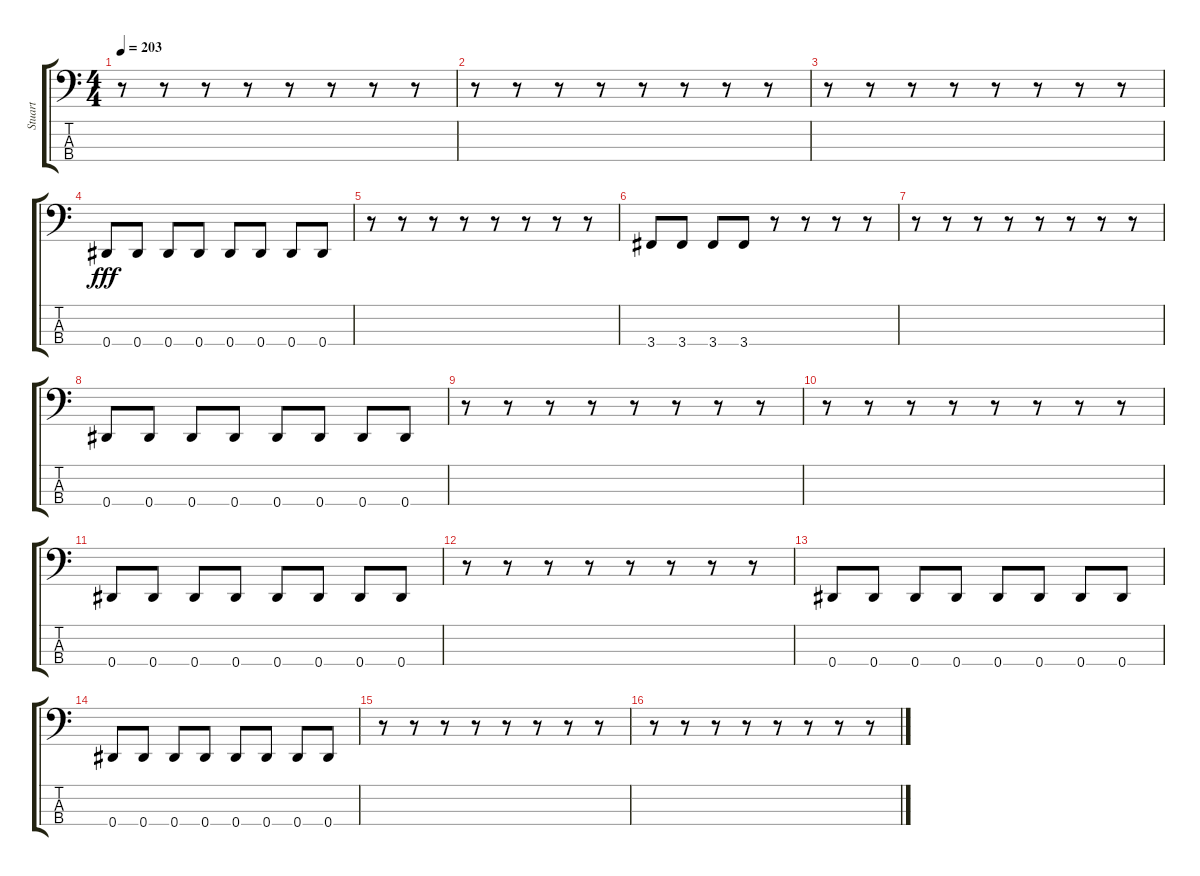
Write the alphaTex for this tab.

\track ("Stuart" "Stuart") {instrument electricbassfinger}
\staff {score tabs}
\tuning (Gb2 Db2 Ab1 Eb1) {hide}
\ts (4 4)
\tempo 203
\clef f4
\ks c
r.8{dy fff} r.8 r.8 r.8 r.8 r.8 r.8 r.8 |
r.8 r.8 r.8 r.8 r.8 r.8 r.8 r.8 |
r.8 r.8 r.8 r.8 r.8 r.8 r.8 r.8 |
0.4.8 0.4.8 0.4.8 0.4.8 0.4.8 0.4.8 0.4.8 0.4.8 |
r.8 r.8 r.8 r.8 r.8 r.8 r.8 r.8 |
3.4.8 3.4.8 3.4.8 3.4.8 r.8 r.8 r.8 r.8 |
r.8 r.8 r.8 r.8 r.8 r.8 r.8 r.8 |
0.4.8 0.4.8 0.4.8 0.4.8 0.4.8 0.4.8 0.4.8 0.4.8 |
r.8 r.8 r.8 r.8 r.8 r.8 r.8 r.8 |
r.8 r.8 r.8 r.8 r.8 r.8 r.8 r.8 |
0.4.8 0.4.8 0.4.8 0.4.8 0.4.8 0.4.8 0.4.8 0.4.8 |
r.8 r.8 r.8 r.8 r.8 r.8 r.8 r.8 |
0.4.8 0.4.8 0.4.8 0.4.8 0.4.8 0.4.8 0.4.8 0.4.8 |
0.4.8 0.4.8 0.4.8 0.4.8 0.4.8 0.4.8 0.4.8 0.4.8 |
r.8 r.8 r.8 r.8 r.8 r.8 r.8 r.8 |
r.8 r.8 r.8 r.8 r.8 r.8 r.8 r.8
